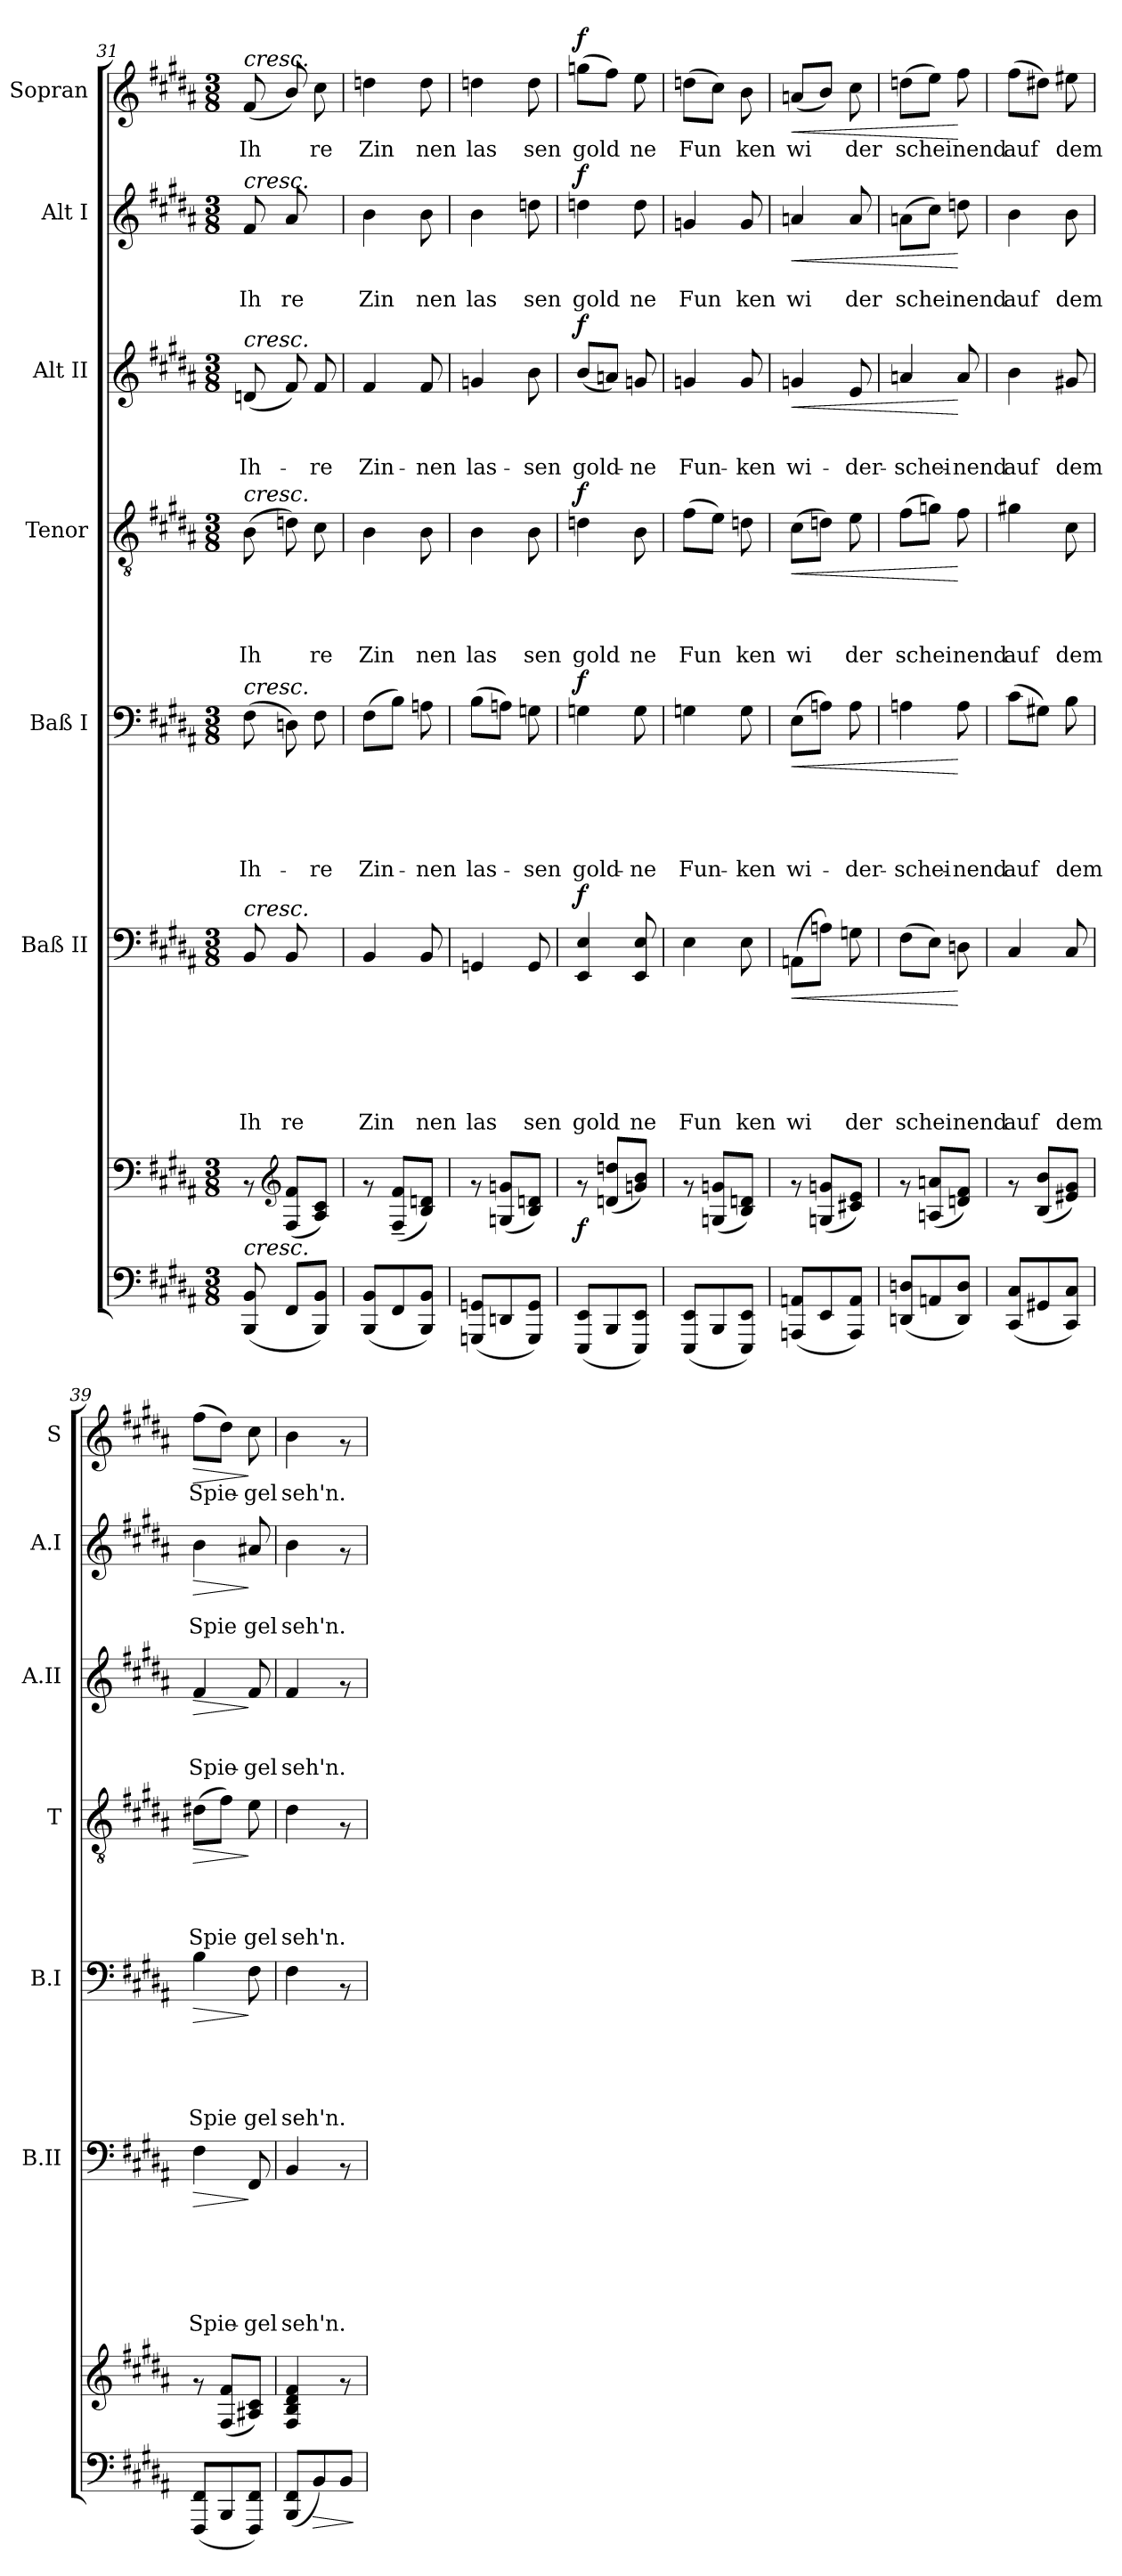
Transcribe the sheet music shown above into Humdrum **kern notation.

**kern	**dynam	**kern	**dynam	**kern	**text	**text	**text	**text	**text	**text	**dynam	**kern	**text	**text	**text	**text	**text	**dynam	**kern	**text	**text	**text	**text	**dynam	**kern	**text	**text	**text	**dynam	**kern	**text	**text	**dynam	**kern	**text	**dynam
*part8	*part8	*part7	*part7	*part6	*part6	*part6	*part6	*part6	*part6	*part6	*part6	*part5	*part5	*part5	*part5	*part5	*part5	*part5	*part4	*part4	*part4	*part4	*part4	*part4	*part3	*part3	*part3	*part3	*part3	*part2	*part2	*part2	*part2	*part1	*part1	*part1
*staff8	*staff8	*staff7	*staff7	*staff6	*staff6	*staff6	*staff6	*staff6	*staff6	*staff6	*staff6	*staff5	*staff5	*staff5	*staff5	*staff5	*staff5	*staff5	*staff4	*staff4	*staff4	*staff4	*staff4	*staff4	*staff3	*staff3	*staff3	*staff3	*staff3	*staff2	*staff2	*staff2	*staff2	*staff1	*staff1	*staff1
*	*	*	*	*I"Baß II	*	*	*	*	*	*	*	*I"Baß I	*	*	*	*	*	*	*I"Tenor	*	*	*	*	*	*I"Alt II	*	*	*	*	*I"Alt I	*	*	*	*I"Sopran	*	*
*	*	*	*	*I'B.II	*	*	*	*	*	*	*	*I'B.I	*	*	*	*	*	*	*I'T	*	*	*	*	*	*I'A.II	*	*	*	*	*I'A.I	*	*	*	*I'S	*	*
!!LO:PB:g=z
*clefF4	*	*clefF4	*	*clefF4	*	*	*	*	*	*	*	*clefF4	*	*	*	*	*	*	*clefGv2	*	*	*	*	*	*clefG2	*	*	*	*	*clefG2	*	*	*	*clefG2	*	*
*k[f#c#g#d#a#]	*	*k[f#c#g#d#a#]	*	*k[f#c#g#d#a#]	*	*	*	*	*	*	*	*k[f#c#g#d#a#]	*	*	*	*	*	*	*k[f#c#g#d#a#]	*	*	*	*	*	*k[f#c#g#d#a#]	*	*	*	*	*k[f#c#g#d#a#]	*	*	*	*k[f#c#g#d#a#]	*	*
*B:	*	*B:	*	*B:	*	*	*	*	*	*	*	*B:	*	*	*	*	*	*	*B:	*	*	*	*	*	*B:	*	*	*	*	*B:	*	*	*	*B:	*	*
*M3/8	*	*M3/8	*	*M3/8	*	*	*	*	*	*	*	*M3/8	*	*	*	*	*	*	*M3/8	*	*	*	*	*	*M3/8	*	*	*	*	*M3/8	*	*	*	*M3/8	*	*
=31	=31	=31	=31	=31	=31	=31	=31	=31	=31	=31	=31	=31	=31	=31	=31	=31	=31	=31	=31	=31	=31	=31	=31	=31	=31	=31	=31	=31	=31	=31	=31	=31	=31	=31	=31	=31
!	!	!	!	!	!	!	!	!	!	!	!	!	!	!	!	!	!	!	!	!	!	!	!	!	!	!	!	!	!	!	!	!	!	!LO:TX:a:i:t=cresc.	!	!
!	!	!	!	!	!	!	!	!	!	!	!	!	!	!	!	!	!	!	!	!	!	!	!	!	!	!	!	!	!	!LO:TX:a:i:t=cresc.	!	!	!	!	!	!
!	!	!	!	!	!	!	!	!	!	!	!	!	!	!	!	!	!	!	!	!	!	!	!	!	!LO:TX:a:i:t=cresc.	!	!	!	!	!	!	!	!	!	!	!
!	!	!	!	!	!	!	!	!	!	!	!	!	!	!	!	!	!	!	!LO:TX:a:i:t=cresc.	!	!	!	!	!	!	!	!	!	!	!	!	!	!	!	!	!
!	!	!	!	!	!	!	!	!	!	!	!	!LO:TX:a:i:t=cresc.	!	!	!	!	!	!	!	!	!	!	!	!	!	!	!	!	!	!	!	!	!	!	!	!
!	!	!	!	!LO:TX:a:i:t=cresc.	!	!	!	!	!	!	!	!	!	!	!	!	!	!	!	!	!	!	!	!	!	!	!	!	!	!	!	!	!	!	!	!
!LO:TX:a:i:t=cresc.	!	!	!	!	!	!	!	!	!	!	!	!	!	!	!	!	!	!	!	!	!	!	!	!	!	!	!	!	!	!	!	!	!	!	!	!
!	!	!	!	!	!	!	!	!	!	!LO:LY:b:rj	!	!	!	!	!	!	!LO:LY:b:rj	!	!	!	!	!	!LO:LY:b:rj	!	!	!	!	!LO:LY:b:rj	!	!	!	!LO:LY:b:rj	!	!	!LO:LY:b:rj	!
(<8BBB/ 8BB/	.	8rAA	.	8BB/	.	.	.	.	.	Ih	.	(>8F#\	.	.	.	.	Ih-	.	(>8B\	.	.	.	Ih	.	(<8dn/	.	.	Ih-	.	8f#/	.	Ih	.	(<8f#/	Ih	.
*	*	*clefG2	*	*	*	*	*	*	*	*	*	*	*	*	*	*	*	*	*	*	*	*	*	*	*	*	*	*	*	*	*	*	*	*	*	*
!	!	!	!	!	!	!	!	!	!	!LO:LY:b:rj	!	!	!	!	!	!	!	!	!	!	!	!	!	!	!	!	!	!	!	!	!	!LO:LY:b:rj	!	!	!	!
8FF#/L	.	(<8F#/ 8f#/L	.	8BB/	.	.	.	.	.	re	.	8Dn\)	.	.	.	.	.	.	8dn\)	.	.	.	.	.	8f#/)	.	.	.	.	8a#/	.	re	.	8b/)	.	.
!	!	!	!	!	!	!	!	!	!	!	!	!	!	!	!	!	!LO:LY:b:rj	!	!	!	!	!	!LO:LY:b:rj	!	!	!	!	!LO:LY:b:rj	!	!	!	!	!	!	!LO:LY:b:rj	!
8BBB/ 8BB/J)	.	8A#/ 8c#/J)	.	8ryy	.	.	.	.	.	.	.	8F#\	.	.	.	.	-re	.	8c#\	.	.	.	re	.	8f#/	.	.	-re	.	8ryy	.	.	.	8cc#\	re	.
=32!	=32!	=32!	=32!	=32!	=32!	=32!	=32!	=32!	=32!	=32!	=32!	=32!	=32!	=32!	=32!	=32!	=32!	=32!	=32!	=32!	=32!	=32!	=32!	=32!	=32!	=32!	=32!	=32!	=32!	=32!	=32!	=32!	=32!	=32!	=32!	=32!
!	!	!	!	!	!	!	!	!	!	!LO:LY:b:rj	!	!	!	!	!	!	!LO:LY:b:rj	!	!	!	!	!	!LO:LY:b:rj	!	!	!	!	!LO:LY:b:rj	!	!	!	!LO:LY:b:rj	!	!	!LO:LY:b:rj	!
(<8BBB/ 8BB/L	.	8rf	.	4BB/	.	.	.	.	.	Zin	.	(>8F#\L	.	.	.	.	Zin-	.	4B\	.	.	.	Zin	.	4f#/	.	.	Zin-	.	4b\	.	Zin	.	4ddn\	Zin	.
8FF#/	.	(<8F#/~< 8f#/~<L	.	.	.	.	.	.	.	.	.	8B\J)	.	.	.	.	.	.	.	.	.	.	.	.	.	.	.	.	.	.	.	.	.	.	.	.
!	!	!	!	!	!	!	!	!	!	!LO:LY:b:rj	!	!	!	!	!	!	!LO:LY:b:rj	!	!	!	!	!	!LO:LY:b:rj	!	!	!	!	!LO:LY:b:rj	!	!	!	!LO:LY:b:rj	!	!	!LO:LY:b:rj	!
8BBB/ 8BB/J)	.	8B/ 8dn/J)	.	8BB/	.	.	.	.	.	nen	.	8An\	.	.	.	.	-nen	.	8B\	.	.	.	nen	.	8f#/	.	.	-nen	.	8b\	.	nen	.	8dd\	nen	.
=33!	=33!	=33!	=33!	=33!	=33!	=33!	=33!	=33!	=33!	=33!	=33!	=33!	=33!	=33!	=33!	=33!	=33!	=33!	=33!	=33!	=33!	=33!	=33!	=33!	=33!	=33!	=33!	=33!	=33!	=33!	=33!	=33!	=33!	=33!	=33!	=33!
!	!	!	!	!	!	!	!	!	!	!LO:LY:b:rj	!	!	!	!	!	!	!LO:LY:b:rj	!	!	!	!	!	!LO:LY:b:rj	!	!	!	!	!LO:LY:b:rj	!	!	!	!LO:LY:b:rj	!	!	!LO:LY:b:rj	!
(<8GGGn/ 8GGn/L	.	8rf	.	4GGn/	.	.	.	.	.	las	.	(>8B\L	.	.	.	.	las-	.	4B\	.	.	.	las	.	4gn/	.	.	las-	.	4b\	.	las	.	4ddn\	las	.
8DDn/	.	(<8Gn/ 8gn/L	.	.	.	.	.	.	.	.	.	8An\J)	.	.	.	.	.	.	.	.	.	.	.	.	.	.	.	.	.	.	.	.	.	.	.	.
!	!	!	!	!	!	!	!	!	!	!LO:LY:b:rj	!	!	!	!	!	!	!LO:LY:b:rj	!	!	!	!	!	!LO:LY:b:rj	!	!	!	!	!LO:LY:b:rj	!	!	!	!LO:LY:b:rj	!	!	!LO:LY:b:rj	!
8GGG/ 8GG/J)	.	8B/ 8dn/J)	.	8GG/	.	.	.	.	.	sen	.	8Gn\	.	.	.	.	-sen	.	8B\	.	.	.	sen	.	8b\	.	.	-sen	.	8ddn\	.	sen	.	8dd\	sen	.
=34!	=34!	=34!	=34!	=34!	=34!	=34!	=34!	=34!	=34!	=34!	=34!	=34!	=34!	=34!	=34!	=34!	=34!	=34!	=34!	=34!	=34!	=34!	=34!	=34!	=34!	=34!	=34!	=34!	=34!	=34!	=34!	=34!	=34!	=34!	=34!	=34!
!	!	!	!LO:DY:b	!	!	!	!	!	!	!LO:LY:b:rj	!LO:DY:a	!	!	!	!	!	!LO:LY:b:rj	!LO:DY:a	!	!	!	!	!LO:LY:b:rj	!LO:DY:a	!	!	!	!LO:LY:b:rj	!LO:DY:a	!	!	!LO:LY:b:rj	!LO:DY:a	!	!LO:LY:b:rj	!LO:DY:a
(<8EEE/ 8EE/L	.	8rf	f	4EE/ 4E/	.	.	.	.	.	gold	f	4Gn\	.	.	.	.	gold-	f	4dn\	.	.	.	gold	f	(<8b/L	.	.	gold-	f	4ddn\	.	gold	f	(>8ggn\L	gold	f
8BBB/	.	(<8dn/ 8ddn/L	.	.	.	.	.	.	.	.	.	.	.	.	.	.	.	.	.	.	.	.	.	.	8an/J)	.	.	.	.	.	.	.	.	8ff#\J)	.	.
!	!	!	!	!	!	!	!	!	!	!LO:LY:b:rj	!	!	!	!	!	!	!LO:LY:b:rj	!	!	!	!	!	!LO:LY:b:rj	!	!	!	!	!LO:LY:b:rj	!	!	!	!LO:LY:b:rj	!	!	!LO:LY:b:rj	!
8EEE/ 8EE/J)	.	8gn/ 8b/J)	.	8EE/ 8E/	.	.	.	.	.	ne	.	8G\	.	.	.	.	-ne	.	8B\	.	.	.	ne	.	8gn/	.	.	-ne	.	8dd\	.	ne	.	8ee\	ne	.
=35!	=35!	=35!	=35!	=35!	=35!	=35!	=35!	=35!	=35!	=35!	=35!	=35!	=35!	=35!	=35!	=35!	=35!	=35!	=35!	=35!	=35!	=35!	=35!	=35!	=35!	=35!	=35!	=35!	=35!	=35!	=35!	=35!	=35!	=35!	=35!	=35!
!	!	!	!	!	!	!	!	!	!	!LO:LY:b:rj	!	!	!	!	!	!	!LO:LY:b:rj	!	!	!	!	!	!LO:LY:b:rj	!	!	!	!	!LO:LY:b:rj	!	!	!	!LO:LY:b:rj	!	!	!LO:LY:b:rj	!
(<8EEE/ 8EE/L	.	8rf	.	4E\	.	.	.	.	.	Fun	.	4Gn\	.	.	.	.	Fun-	.	(>8f#\L	.	.	.	Fun	.	4gn/	.	.	Fun-	.	4gn/	.	Fun	.	(>8ddn\L	Fun	.
8BBB/	.	(<8Gn/ 8gn/L	.	.	.	.	.	.	.	.	.	.	.	.	.	.	.	.	8e\J)	.	.	.	.	.	.	.	.	.	.	.	.	.	.	8cc#\J)	.	.
!	!	!	!	!	!	!	!	!	!	!LO:LY:b:rj	!	!	!	!	!	!	!LO:LY:b:rj	!	!	!	!	!	!LO:LY:b:rj	!	!	!	!	!LO:LY:b:rj	!	!	!	!LO:LY:b:rj	!	!	!LO:LY:b:rj	!
8EEE/ 8EE/J)	.	8B/ 8dn/J)	.	8E\	.	.	.	.	.	ken	.	8G\	.	.	.	.	-ken	.	8dn\	.	.	.	ken	.	8g/	.	.	-ken	.	8g/	.	ken	.	8b\	ken	.
=36!	=36!	=36!	=36!	=36!	=36!	=36!	=36!	=36!	=36!	=36!	=36!	=36!	=36!	=36!	=36!	=36!	=36!	=36!	=36!	=36!	=36!	=36!	=36!	=36!	=36!	=36!	=36!	=36!	=36!	=36!	=36!	=36!	=36!	=36!	=36!	=36!
!	!	!	!	!	!	!	!	!	!	!LO:LY:b:rj	!LO:HP:b	!	!	!	!	!	!LO:LY:b:rj	!LO:HP:b	!	!	!	!	!LO:LY:b:rj	!LO:HP:b	!	!	!	!LO:LY:b:rj	!LO:HP:b	!	!	!LO:LY:b:rj	!LO:HP:b	!	!LO:LY:b:rj	!LO:HP:b
(<8AAAn/ 8AAn/L	.	8rf	.	(>8AAn\L	.	.	.	.	.	wi	<	(>8E\L	.	.	.	.	wi-	<	(>8c#\L	.	.	.	wi	<	4gn/	.	.	wi-	<	4an/	.	wi	<	(<8an/L	wi	<
8EE/	.	(<8Gn/ 8gn/L	.	8An\J)	.	.	.	.	.	.	.	8An\J)	.	.	.	.	.	.	8dn\J)	.	.	.	.	.	.	.	.	.	.	.	.	.	.	8b/J)	.	.
!	!	!	!	!	!	!	!	!	!	!LO:LY:b:rj	!	!	!	!	!	!	!LO:LY:b:rj	!	!	!	!	!	!LO:LY:b:rj	!	!	!	!	!LO:LY:b:rj	!	!	!	!LO:LY:b:rj	!	!	!LO:LY:b:rj	!
8AAA/ 8AA/J)	.	8c#X/ 8e/J)	.	8Gn\	.	.	.	.	.	der	.	8A\	.	.	.	.	-der-	.	8e\	.	.	.	der	.	8e/	.	.	-der-	.	8a/	.	der	.	8cc#\	der	.
=37!	=37!	=37!	=37!	=37!	=37!	=37!	=37!	=37!	=37!	=37!	=37!	=37!	=37!	=37!	=37!	=37!	=37!	=37!	=37!	=37!	=37!	=37!	=37!	=37!	=37!	=37!	=37!	=37!	=37!	=37!	=37!	=37!	=37!	=37!	=37!	=37!
!	!	!	!	!	!	!	!	!	!	!LO:LY:b:rj	!	!	!	!	!	!	!LO:LY:b:rj	!	!	!	!	!	!LO:LY:b:rj	!	!	!	!	!LO:LY:b:rj	!	!	!	!LO:LY:b:rj	!	!	!LO:LY:b:rj	!
(<8DDn/ 8Dn/L	.	8rf	.	(>8F#\L	.	.	.	.	.	schei	.	4An\	.	.	.	.	-schei-	.	(>8f#\L	.	.	.	schei	.	4an/	.	.	-schei-	.	(>8an\L	.	schei	.	(>8ddn\L	schei	.
8AAn/	.	(<8An/ 8an/L	.	8E\J)	.	.	.	.	.	.	.	.	.	.	.	.	.	.	8gn\J)	.	.	.	.	.	.	.	.	.	.	8cc#\J)	.	.	.	8ee\J)	.	.
!	!	!	!	!	!	!	!	!	!	!LO:LY:b:rj	!	!	!	!	!	!	!LO:LY:b:rj	!	!	!	!	!	!LO:LY:b:rj	!	!	!	!	!LO:LY:b:rj	!	!	!	!LO:LY:b:rj	!	!	!LO:LY:b:rj	!
8DD/ 8D/J)	.	8dn/ 8f#/J)	.	8Dn\	.	.	.	.	.	nend	[	8A\	.	.	.	.	-nend	[	8f#\	.	.	.	nend	[	8a/	.	.	-nend	[	8ddn\	.	nend	[	8ff#\	nend	[
!!LO:PB:g=z
=38!	=38!	=38!	=38!	=38!	=38!	=38!	=38!	=38!	=38!	=38!	=38!	=38!	=38!	=38!	=38!	=38!	=38!	=38!	=38!	=38!	=38!	=38!	=38!	=38!	=38!	=38!	=38!	=38!	=38!	=38!	=38!	=38!	=38!	=38!	=38!	=38!
!	!	!	!	!	!	!	!	!	!	!LO:LY:b:rj	!	!	!	!	!	!	!LO:LY:b:rj	!	!	!	!	!	!LO:LY:b:rj	!	!	!	!	!LO:LY:b:rj	!	!	!	!LO:LY:b:rj	!	!	!LO:LY:b:rj	!
(<8CC#/ 8C#/L	.	8rf	.	4C#/	.	.	.	.	.	auf	.	(>8c#\L	.	.	.	.	auf	.	4g#X\	.	.	.	auf	.	4b\	.	.	auf	.	4b\	.	auf	.	(>8ff#\L	auf	.
8GG#X/	.	(<8B/ 8b/L	.	.	.	.	.	.	.	.	.	8G#X\J)	.	.	.	.	.	.	.	.	.	.	.	.	.	.	.	.	.	.	.	.	.	8dd#X\J)	.	.
!	!	!	!	!	!	!	!	!	!	!LO:LY:b:rj	!	!	!	!	!	!	!LO:LY:b:rj	!	!	!	!	!	!LO:LY:b:rj	!	!	!	!	!LO:LY:b:rj	!	!	!	!LO:LY:b:rj	!	!	!LO:LY:b:rj	!
8CC#/ 8C#/J)	.	8e#X/ 8g#/J)	.	8C#/	.	.	.	.	.	dem	.	8B\	.	.	.	.	dem	.	8c#\	.	.	.	dem	.	8g#X/	.	.	dem	.	8b\	.	dem	.	8ee#X\	dem	.
=39!	=39!	=39!	=39!	=39!	=39!	=39!	=39!	=39!	=39!	=39!	=39!	=39!	=39!	=39!	=39!	=39!	=39!	=39!	=39!	=39!	=39!	=39!	=39!	=39!	=39!	=39!	=39!	=39!	=39!	=39!	=39!	=39!	=39!	=39!	=39!	=39!
!	!	!	!	!	!	!	!	!	!	!LO:LY:b:rj	!LO:HP:b	!	!	!	!	!	!LO:LY:b:rj	!LO:HP:b	!	!	!	!	!LO:LY:b:rj	!LO:HP:b	!	!	!	!LO:LY:b:rj	!LO:HP:b	!	!	!LO:LY:b:rj	!LO:HP:b	!	!LO:LY:b:rj	!LO:HP:b
(<8FFF#/ 8FF#/L	.	8rf	.	4F#\	.	.	.	.	.	Spie-	>	4B\	.	.	.	.	Spie	>	(>8d#X\L	.	.	.	Spie	>	4f#/	.	.	Spie-	>	4b\	.	Spie	>	(>8ff#\L	Spie-	>
8BBB/	.	(<8F#/ 8f#/L	.	.	.	.	.	.	.	.	.	.	.	.	.	.	.	.	8f#\J)	.	.	.	.	.	.	.	.	.	.	.	.	.	.	8dd#\J)	.	.
!	!	!	!	!	!	!	!	!	!	!LO:LY:b:rj	!	!	!	!	!	!	!LO:LY:b:rj	!	!	!	!	!	!LO:LY:b:rj	!	!	!	!	!LO:LY:b:rj	!	!	!	!LO:LY:b:rj	!	!	!LO:LY:b:rj	!
8FFF#/ 8FF#/J)	.	8A#X/ 8c#/J)	.	8FF#/	.	.	.	.	.	-gel	]	8F#\	.	.	.	.	gel	]	8e\	.	.	.	gel	]	8f#/	.	.	-gel	]	8a#X/	.	gel	]	8cc#\	-gel	]
=40!	=40!	=40!	=40!	=40!	=40!	=40!	=40!	=40!	=40!	=40!	=40!	=40!	=40!	=40!	=40!	=40!	=40!	=40!	=40!	=40!	=40!	=40!	=40!	=40!	=40!	=40!	=40!	=40!	=40!	=40!	=40!	=40!	=40!	=40!	=40!	=40!
!	!	!	!	!	!	!	!	!	!	!LO:LY:b:rj	!	!	!	!	!	!	!LO:LY:b:rj	!	!	!	!	!	!LO:LY:b:rj	!	!	!	!	!LO:LY:b:rj	!	!	!	!LO:LY:b:rj	!	!	!LO:LY:b:rj	!
(<8BBB/ 8FF#/L	.	4F#/ 4B/ 4d#/ 4f#/	.	4BB/	.	.	.	.	.	seh'n.	.	4F#\	.	.	.	.	seh'n.	.	4d#\	.	.	.	seh'n.	.	4f#/	.	.	seh'n.	.	4b\	.	seh'n.	.	4b\	seh'n.	.
!	!LO:HP:b	!	!	!	!	!	!	!	!	!	!	!	!	!	!	!	!	!	!	!	!	!	!	!	!	!	!	!	!	!	!	!	!	!	!	!
8BB/)	>	.	.	.	.	.	.	.	.	.	.	.	.	.	.	.	.	.	.	.	.	.	.	.	.	.	.	.	.	.	.	.	.	.	.	.
8BB/J	.	8rf	.	8rAA	.	.	.	.	.	.	.	8rAA	.	.	.	.	.	.	8rF	.	.	.	.	.	8rf	.	.	.	.	8rf	.	.	.	8rf	.	.
.	]	.	.	.	.	.	.	.	.	.	.	.	.	.	.	.	.	.	.	.	.	.	.	.	.	.	.	.	.	.	.	.	.	.	.	.
=!	=!	=!	=!	=!	=!	=!	=!	=!	=!	=!	=!	=!	=!	=!	=!	=!	=!	=!	=!	=!	=!	=!	=!	=!	=!	=!	=!	=!	=!	=!	=!	=!	=!	=!	=!	=!
*-	*-	*-	*-	*-	*-	*-	*-	*-	*-	*-	*-	*-	*-	*-	*-	*-	*-	*-	*-	*-	*-	*-	*-	*-	*-	*-	*-	*-	*-	*-	*-	*-	*-	*-	*-	*-
